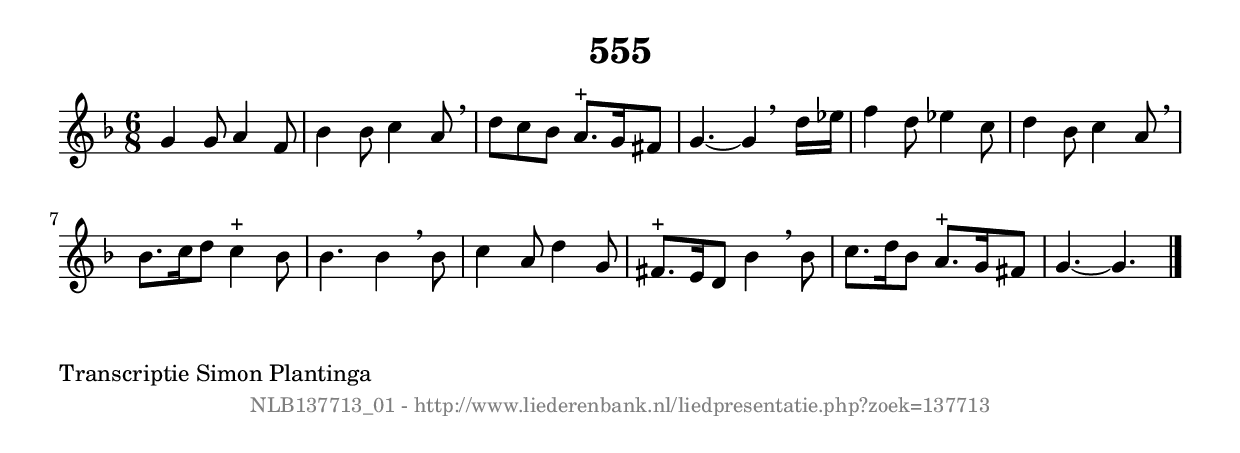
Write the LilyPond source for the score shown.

%
% produced by wce2krn 1.64 (7 June 2014)
%
\version"2.16"
#(append! paper-alist '(("long" . (cons (* 210 mm) (* 2000 mm)))))
#(set-default-paper-size "long")
sb = {\breathe}
mBreak = {\breathe }
bBreak = {\breathe }
x = {\once\override NoteHead #'style = #'cross }
gl=\glissando
itime={\override Staff.TimeSignature #'stencil = ##f }
ficta = {\once\set suggestAccidentals = ##t}
fine = {\once\override Score.RehearsalMark #'self-alignment-X = #1 \mark \markup {\italic{Fine}}}
dc = {\once\override Score.RehearsalMark #'self-alignment-X = #1 \mark \markup {\italic{D.C.}}}
dcf = {\once\override Score.RehearsalMark #'self-alignment-X = #1 \mark \markup {\italic{D.C. al Fine}}}
dcc = {\once\override Score.RehearsalMark #'self-alignment-X = #1 \mark \markup {\italic{D.C. al Coda}}}
ds = {\once\override Score.RehearsalMark #'self-alignment-X = #1 \mark \markup {\italic{D.S.}}}
dsf = {\once\override Score.RehearsalMark #'self-alignment-X = #1 \mark \markup {\italic{D.S. al Fine}}}
dsc = {\once\override Score.RehearsalMark #'self-alignment-X = #1 \mark \markup {\italic{D.S. al Coda}}}
pv = {\set Score.repeatCommands = #'((volta "1"))}
sv = {\set Score.repeatCommands = #'((volta "2"))}
tv = {\set Score.repeatCommands = #'((volta "3"))}
qv = {\set Score.repeatCommands = #'((volta "4"))}
xv = {\set Score.repeatCommands = #'((volta #f))}
\header{ tagline = ""
title = "555"
}
\score {{
\key g \dorian
\relative g'
{
\set melismaBusyProperties = #'()
\time 6/8
\tempo 4=120
\override Score.MetronomeMark #'transparent = ##t
\override Score.RehearsalMark #'break-visibility = #(vector #t #t #f)
g4 g8 a4 f8 | bes4 bes8 c4 a8 \sb | d8 c8 bes8 a8.^"+" g16 fis8 | g4.~ g4 \bar ":|:" \bBreak
d'16 ees16 | f4 d8 ees4 c8 | d4 bes8 c4 a8 \sb | bes8. c16 d8 c4^"+" bes8 | bes4. bes4 \mBreak
bes8 | c4 a8 d4 g,8 | fis8.^"+" e16 d8 bes'4 \sb bes8 | c8. d16 bes8 a8.^"+" g16 fis8 | g4.~ g4. \bar "|."
 }}
 \midi { }
 \layout {
            indent = 0.0\cm
}
}
\markup { \wordwrap-string #" 
Transcriptie Simon Plantinga
"}
\markup { \vspace #0 } \markup { \with-color #grey \fill-line { \center-column { \smaller "NLB137713_01 - http://www.liederenbank.nl/liedpresentatie.php?zoek=137713" } } }
